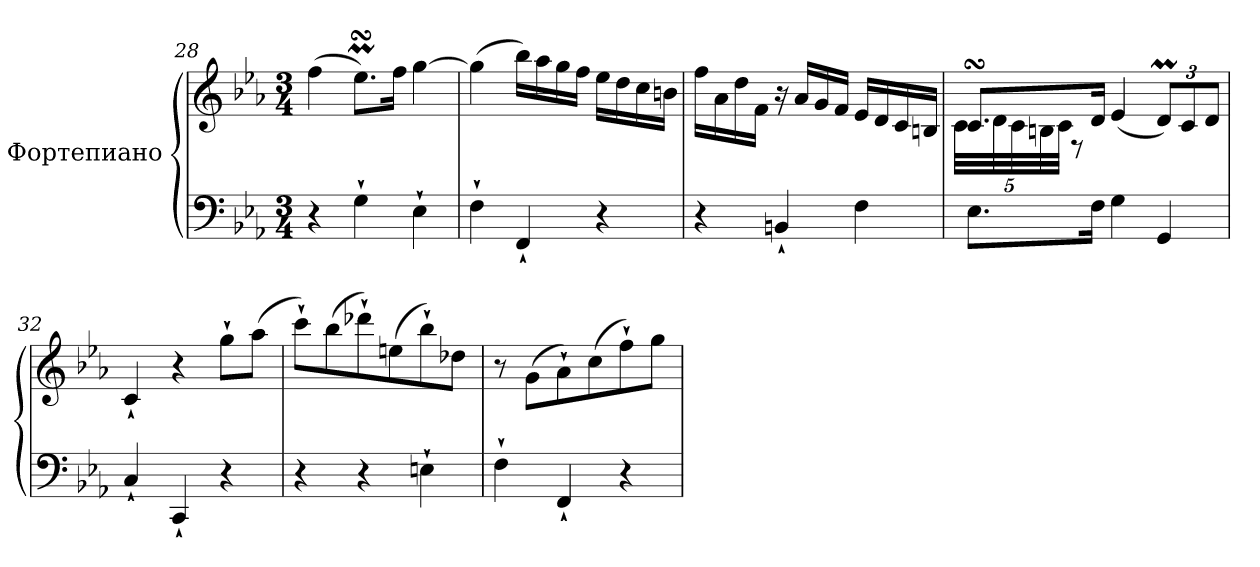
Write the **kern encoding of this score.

**kern	**kern
*part1	*part1
*staff2	*staff1
*I"Фортепиано	*
*clefF4	*clefG2
*k[b-e-a-]	*k[b-e-a-]
*M3/4	*M3/4
=28	=28
4r	(>4ff\
4G`\	8.ee-MsSSs\L)
.	16ff\Jk
4E-`\	[4gg\
=29	=29
4F`\	(>4gg\]
4FF`/	16bb-\LL)
.	16aa-\
.	16gg\
.	16ff\JJ
4r	16ee-\LL
.	16dd\
.	16cc\
.	16bn\JJ
=30	=30
4r	16ff\LL
.	16a-\
.	16dd\
.	16f\JJ
4BBn`/	16r
.	16a-/LL
.	16g/
.	16f/JJ
4F\	16e-/LL
.	16d/
.	16c/
.	16Bn/JJ
!!LO:LB:g=z
=31	=31
*	*^
*	*	*Xbrackettup
8.E-\L	8.csSSS/L	40c\LLL
.	.	40d\
.	.	40c\
.	.	40Bn\
.	.	40c\JJJ
.	.	8r
16F\Jk	16d/Jk	.
4G\	(<4e-/	2ryy
4GG/	12dm/L)	.
.	12c/	.
.	12d/J	.
*	*v	*v
=32	=32
4C`/	4c`/
4CC`/	4r
4r	8gg`\L
.	(>8aa-\J
=33	=33
4r	8ccc`\L)
.	(>8bb-\
4r	8ddd-X`\)
.	(>8een\
4En`\	8bb-`\)
.	8dd-X\J
=34	=34
4F`\	8r
.	(>8g\L
4FF`/	8a-`\)
.	(>8cc\
4r	8ff`\)
.	8gg\J
=	=
*-	*-
